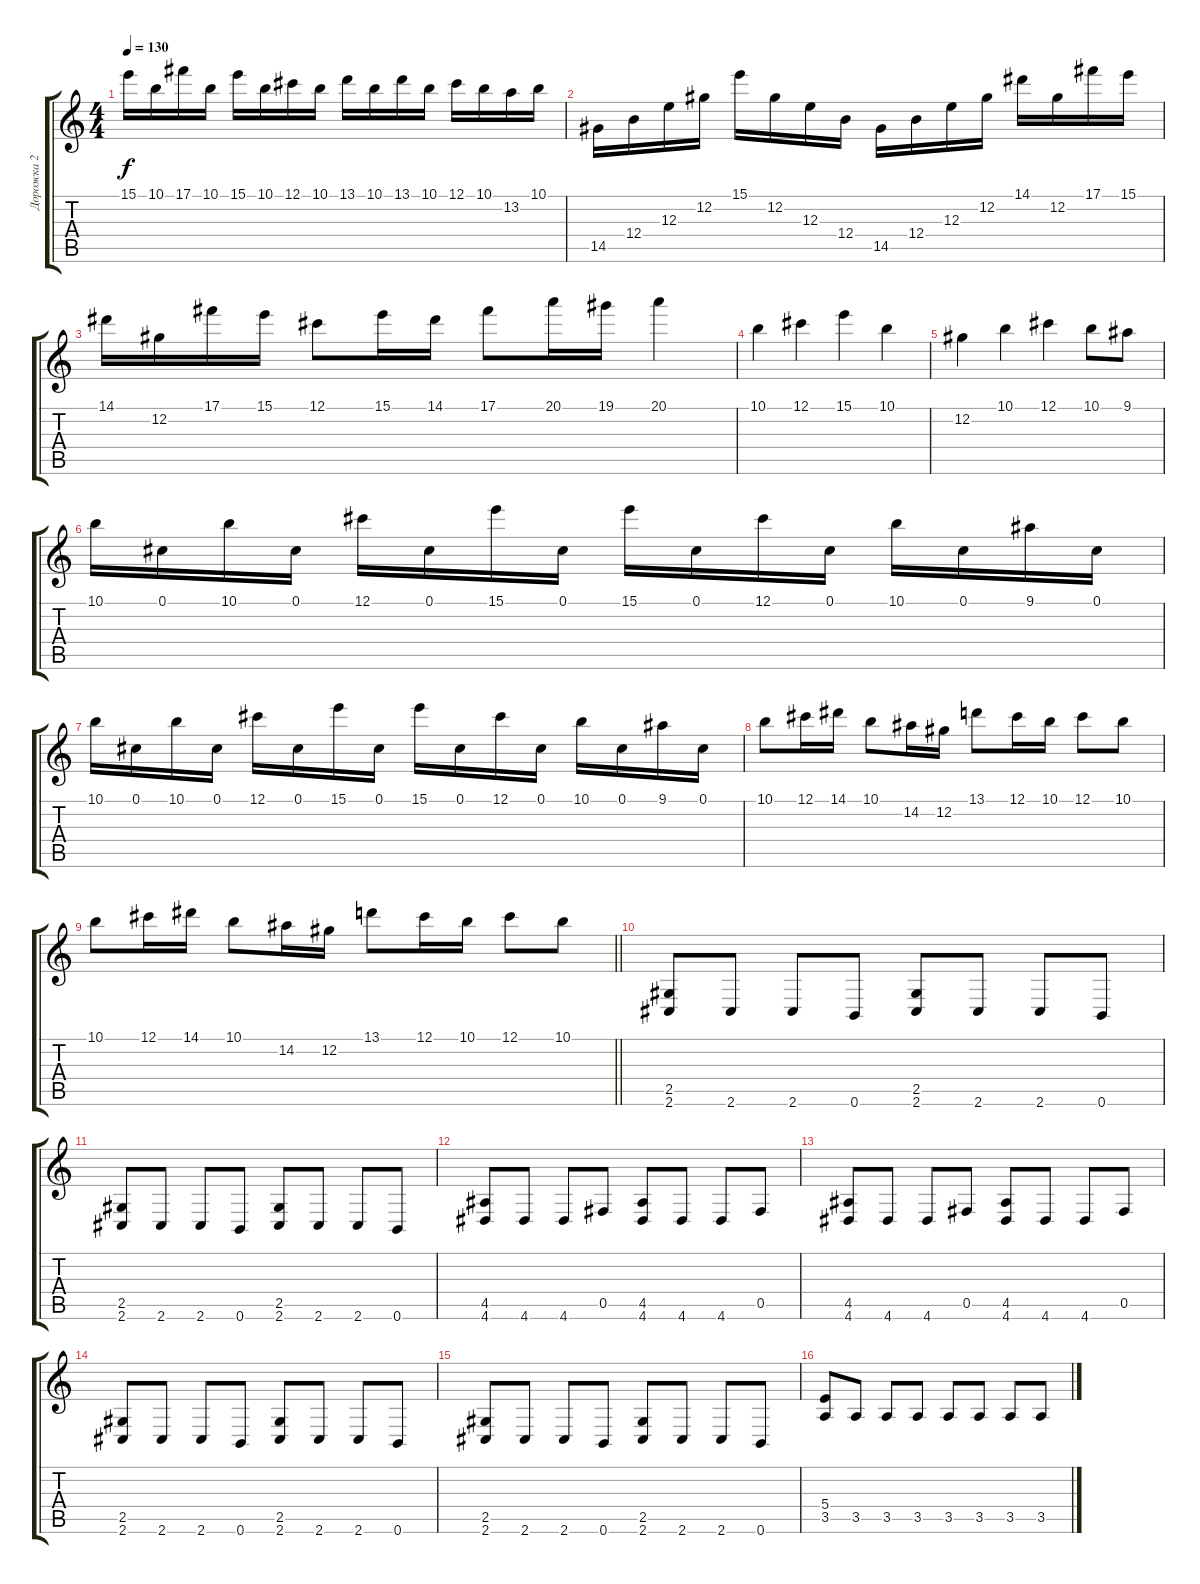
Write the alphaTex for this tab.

\track ("Дорожка 2" "Дорожка 2") {instrument distortionguitar}
\staff {score tabs}
\tuning (Db4 Ab3 E3 B2 Gb2 B1) {hide}
\ts (4 4)
\tempo 130
\clef g2
\ks c
15.1.16{dy f} 10.1.16 17.1.16 10.1.16 15.1.16 10.1.16 12.1.16 10.1.16 13.1.16 10.1.16 13.1.16 10.1.16 12.1.16 10.1.16 13.2.16 10.1.16 |
14.5.16 12.4.16 12.3.16 12.2.16 15.1.16 12.2.16 12.3.16 12.4.16 14.5.16 12.4.16 12.3.16 12.2.16 14.1.16 12.2.16 17.1.16 15.1.16 |
14.1.16 12.2.16 17.1.16 15.1.16 12.1.8 15.1.16 14.1.16 17.1.8 20.1.16 19.1.16 20.1.4 |
10.1.4 12.1.4 15.1.4 10.1.4 |
12.2.4 10.1.4 12.1.4 10.1.8 9.1.8 |
10.1.16 0.1.16 10.1.16 0.1.16 12.1.16 0.1.16 15.1.16 0.1.16 15.1.16 0.1.16 12.1.16 0.1.16 10.1.16 0.1.16 9.1.16 0.1.16 |
10.1.16 0.1.16 10.1.16 0.1.16 12.1.16 0.1.16 15.1.16 0.1.16 15.1.16 0.1.16 12.1.16 0.1.16 10.1.16 0.1.16 9.1.16 0.1.16 |
10.1.8 12.1.16 14.1.16 10.1.8 14.2.16 12.2.16 13.1.8 12.1.16 10.1.16 12.1.8 10.1.8 |
\barLineRight lightlight
10.1.8 12.1.16 14.1.16 10.1.8 14.2.16 12.2.16 13.1.8 12.1.16 10.1.16 12.1.8 10.1.8 |
\section ("" " ")
(2.5 2.6).8 2.6.8 2.6.8 0.6.8 (2.5 2.6).8 2.6.8 2.6.8 0.6.8 |
(2.5 2.6).8 2.6.8 2.6.8 0.6.8 (2.5 2.6).8 2.6.8 2.6.8 0.6.8 |
(4.5 4.6).8 4.6.8 4.6.8 0.5.8 (4.5 4.6).8 4.6.8 4.6.8 0.5.8 |
(4.5 4.6).8 4.6.8 4.6.8 0.5.8 (4.5 4.6).8 4.6.8 4.6.8 0.5.8 |
(2.5 2.6).8 2.6.8 2.6.8 0.6.8 (2.5 2.6).8 2.6.8 2.6.8 0.6.8 |
(2.5 2.6).8 2.6.8 2.6.8 0.6.8 (2.5 2.6).8 2.6.8 2.6.8 0.6.8 |
(5.4 3.5).8 3.5.8 3.5.8 3.5.8 3.5.8 3.5.8 3.5.8 3.5.8
